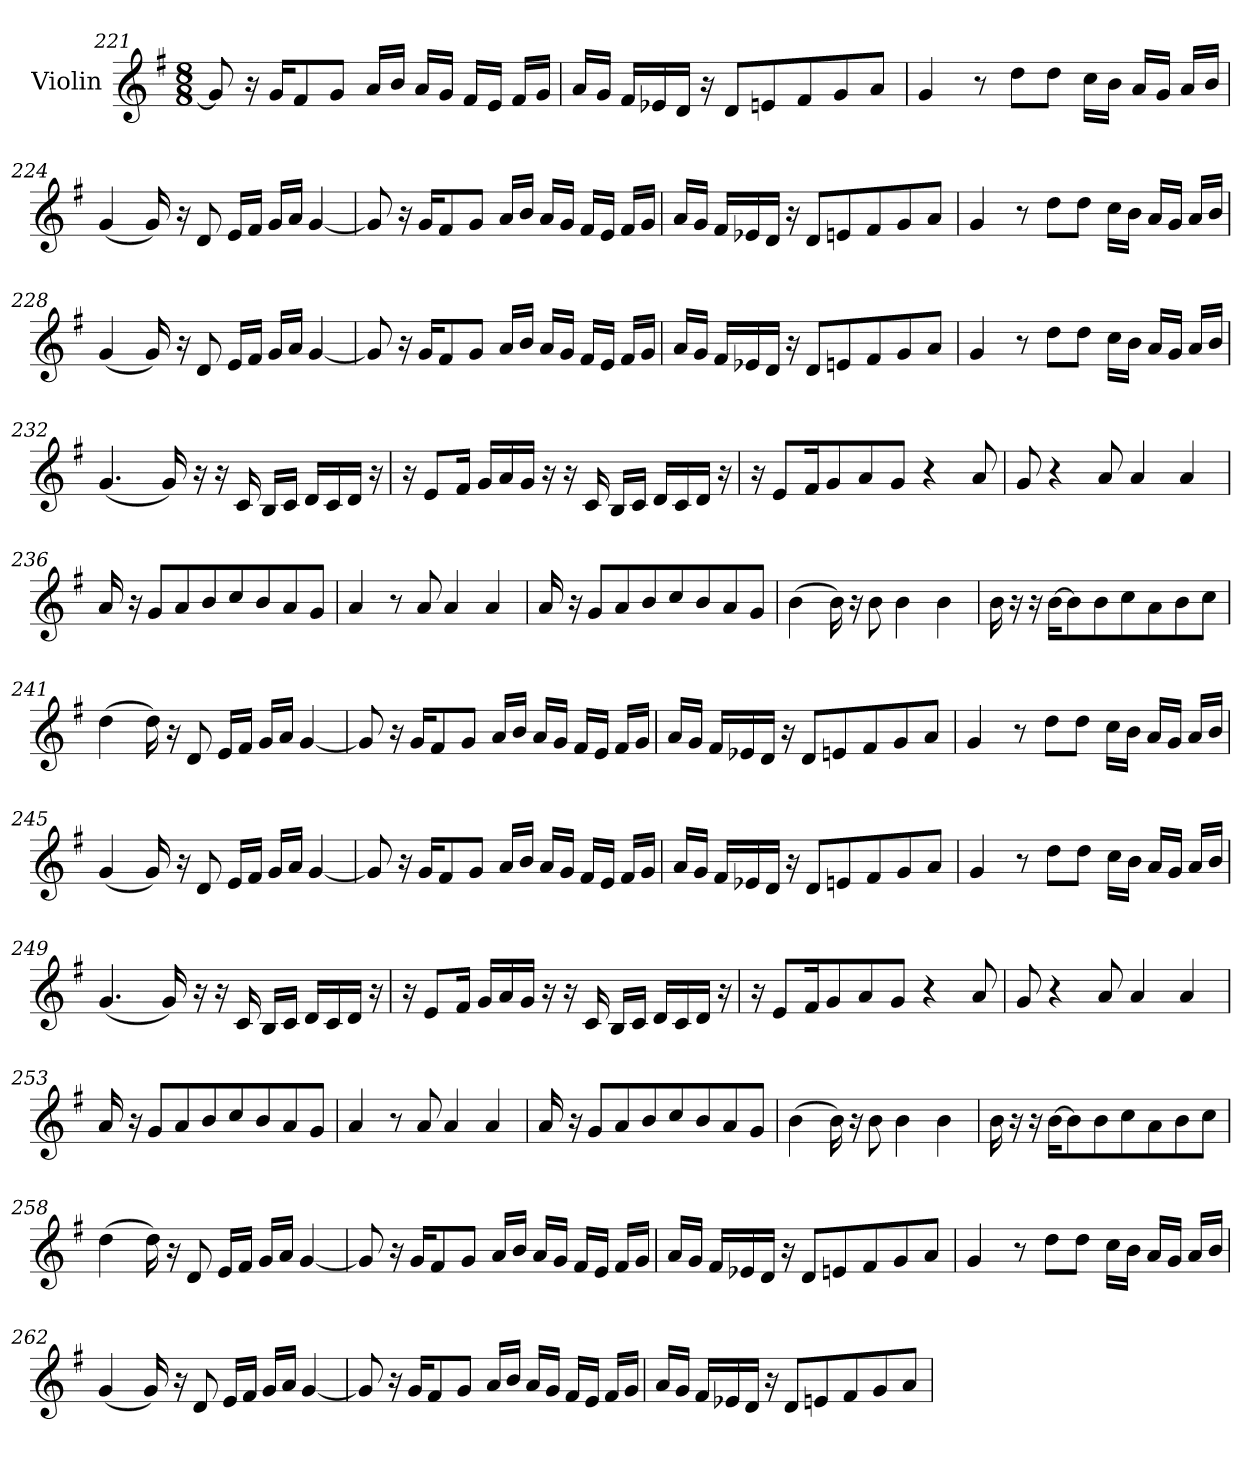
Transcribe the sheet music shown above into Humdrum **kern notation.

**kern
*part1
*staff1
*I"Violin
!!LO:LB:g=z
*clefG2
*k[f#]
*G:
*M8/8
=221
8g/]
16r
16g/KL
8f#/
8g/J
16a/LL
16b/JJ
16a/LL
16g/JJ
16f#/LL
16e/JJ
16f#/LL
16g/JJ
=222
16a/LL
16g/JJ
16f#/LL
16e-X/
16d/JJ
16r
8d/L
8en/
8f#/
8g/
8a/J
=223
4g/
8r
8dd\L
8dd\J
16cc\LL
16b\JJ
16a/LL
16g/JJ
16a/LL
16b/JJ
!!LO:LB:g=z
=224
(<4g/
16g/)
16r
8d/
16e/LL
16f#/JJ
16g/LL
16a/JJ
[4g/
=225
8g/]
16r
16g/KL
8f#/
8g/J
16a/LL
16b/JJ
16a/LL
16g/JJ
16f#/LL
16e/JJ
16f#/LL
16g/JJ
=226
16a/LL
16g/JJ
16f#/LL
16e-X/
16d/JJ
16r
8d/L
8en/
8f#/
8g/
8a/J
!!LO:LB:g=z
=227
4g/
8r
8dd\L
8dd\J
16cc\LL
16b\JJ
16a/LL
16g/JJ
16a/LL
16b/JJ
=228
(<4g/
16g/)
16r
8d/
16e/LL
16f#/JJ
16g/LL
16a/JJ
[4g/
=229
8g/]
16r
16g/KL
8f#/
8g/J
16a/LL
16b/JJ
16a/LL
16g/JJ
16f#/LL
16e/JJ
16f#/LL
16g/JJ
!!LO:LB:g=z
=230
16a/LL
16g/JJ
16f#/LL
16e-X/
16d/JJ
16r
8d/L
8en/
8f#/
8g/
8a/J
=231
4g/
8r
8dd\L
8dd\J
16cc\LL
16b\JJ
16a/LL
16g/JJ
16a/LL
16b/JJ
=232
(<4.g/
16g/)
16r
16r
16c/
16B/LL
16c/JJ
16d/LL
16c/
16d/JJ
16r
!!LO:LB:g=z
=233
16r
8e/L
16f#/Jk
16g/LL
16a/
16g/JJ
16r
16r
16c/
16B/LL
16c/JJ
16d/LL
16c/
16d/JJ
16r
=234
16r
8e/L
16f#/K
8g/
8a/
8g/J
4r
8a/
=235
8g/
4r
8a/
4a/
4a/
!!LO:PB:g=z
=236
16a/
16r
8g/L
8a/
8b/
8cc/
8b/
8a/
8g/J
=237
4a/
8r
8a/
4a/
4a/
=238
16a/
16r
8g/L
8a/
8b/
8cc/
8b/
8a/
8g/J
=239
(>4b\
16b\)
16r
8b\
4b\
4b\
!!LO:LB:g=z
=240
16b\
16r
16r
[16b\KL
8b\]
8b\
8cc\
8a\
8b\
8cc\J
=241
(>4dd\
16dd\)
16r
8d/
16e/LL
16f#/JJ
16g/LL
16a/JJ
[4g/
=242
8g/]
16r
16g/KL
8f#/
8g/J
16a/LL
16b/JJ
16a/LL
16g/JJ
16f#/LL
16e/JJ
16f#/LL
16g/JJ
!!LO:LB:g=z
=243
16a/LL
16g/JJ
16f#/LL
16e-X/
16d/JJ
16r
8d/L
8en/
8f#/
8g/
8a/J
=244
4g/
8r
8dd\L
8dd\J
16cc\LL
16b\JJ
16a/LL
16g/JJ
16a/LL
16b/JJ
=245
(<4g/
16g/)
16r
8d/
16e/LL
16f#/JJ
16g/LL
16a/JJ
[4g/
!!LO:LB:g=z
=246
8g/]
16r
16g/KL
8f#/
8g/J
16a/LL
16b/JJ
16a/LL
16g/JJ
16f#/LL
16e/JJ
16f#/LL
16g/JJ
=247
16a/LL
16g/JJ
16f#/LL
16e-X/
16d/JJ
16r
8d/L
8en/
8f#/
8g/
8a/J
=248
4g/
8r
8dd\L
8dd\J
16cc\LL
16b\JJ
16a/LL
16g/JJ
16a/LL
16b/JJ
!!LO:LB:g=z
=249
(<4.g/
16g/)
16r
16r
16c/
16B/LL
16c/JJ
16d/LL
16c/
16d/JJ
16r
=250
16r
8e/L
16f#/Jk
16g/LL
16a/
16g/JJ
16r
16r
16c/
16B/LL
16c/JJ
16d/LL
16c/
16d/JJ
16r
=251
16r
8e/L
16f#/K
8g/
8a/
8g/J
4r
8a/
!!LO:LB:g=z
=252
8g/
4r
8a/
4a/
4a/
=253
16a/
16r
8g/L
8a/
8b/
8cc/
8b/
8a/
8g/J
=254
4a/
8r
8a/
4a/
4a/
=255
16a/
16r
8g/L
8a/
8b/
8cc/
8b/
8a/
8g/J
!!LO:LB:g=z
=256
(>4b\
16b\)
16r
8b\
4b\
4b\
=257
16b\
16r
16r
[16b\KL
8b\]
8b\
8cc\
8a\
8b\
8cc\J
=258
(>4dd\
16dd\)
16r
8d/
16e/LL
16f#/JJ
16g/LL
16a/JJ
[4g/
!!LO:LB:g=z
=259
8g/]
16r
16g/KL
8f#/
8g/J
16a/LL
16b/JJ
16a/LL
16g/JJ
16f#/LL
16e/JJ
16f#/LL
16g/JJ
=260
16a/LL
16g/JJ
16f#/LL
16e-X/
16d/JJ
16r
8d/L
8en/
8f#/
8g/
8a/J
=261
4g/
8r
8dd\L
8dd\J
16cc\LL
16b\JJ
16a/LL
16g/JJ
16a/LL
16b/JJ
!!LO:PB:g=z
=262
(<4g/
16g/)
16r
8d/
16e/LL
16f#/JJ
16g/LL
16a/JJ
[4g/
=263
8g/]
16r
16g/KL
8f#/
8g/J
16a/LL
16b/JJ
16a/LL
16g/JJ
16f#/LL
16e/JJ
16f#/LL
16g/JJ
=264
16a/LL
16g/JJ
16f#/LL
16e-X/
16d/JJ
16r
8d/L
8en/
8f#/
8g/
8a/J
=
*-
